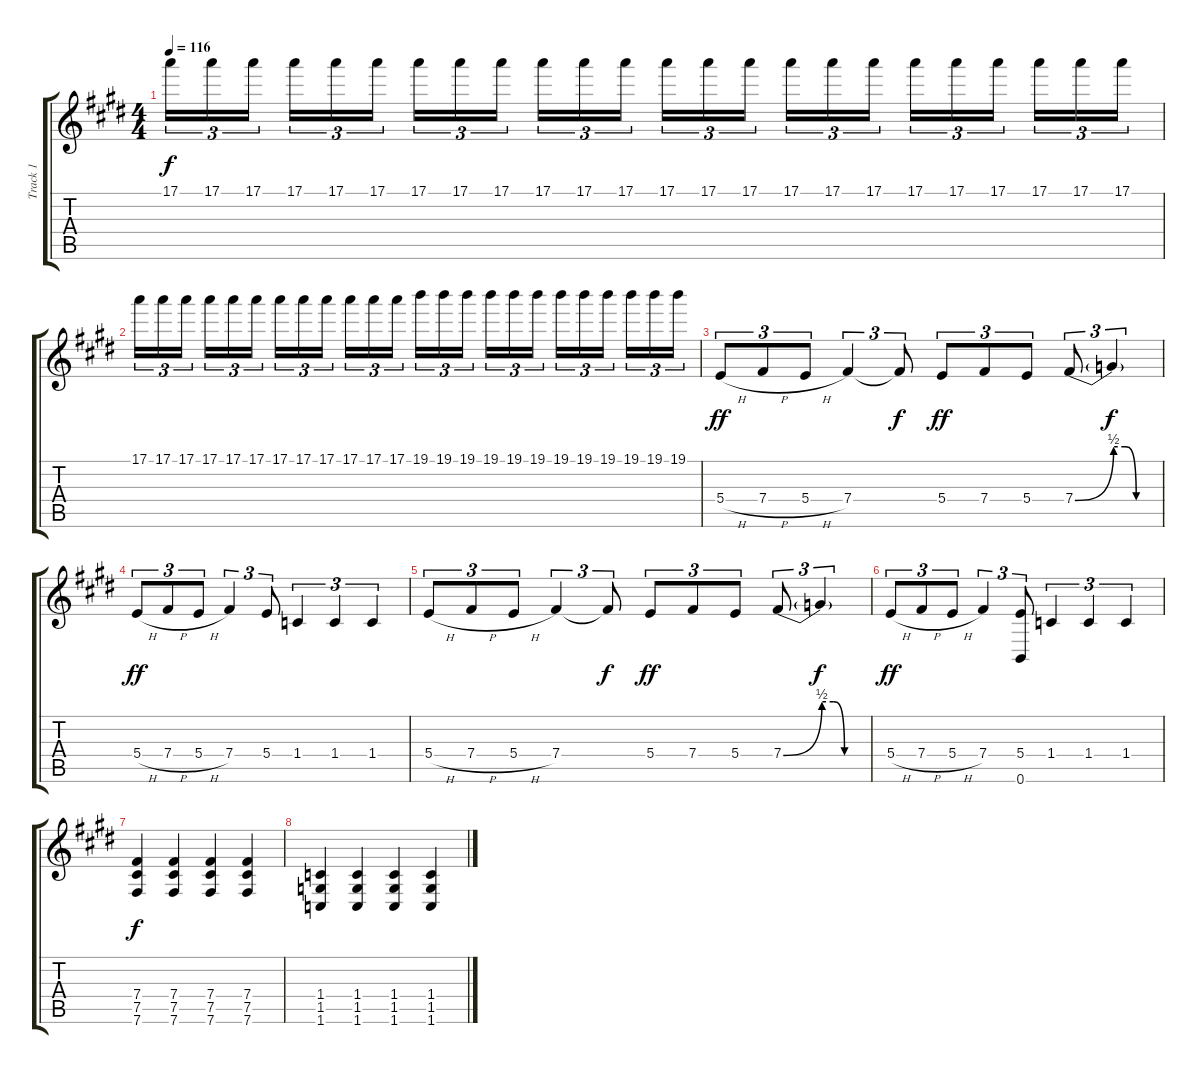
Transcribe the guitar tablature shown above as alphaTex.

\track ("Track 1" "Track 1") {instrument electricguitarclean}
\staff {score tabs}
\tuning (E4 B3 G3 B2 Gb2 B1) {hide}
\ts (4 4)
\tempo 116
\clef g2
\ks c#minor
17.1.16{tu (3 2) dy f} 17.1.16{tu (3 2)} 17.1.16{tu (3 2) beam splitsecondary} 17.1.16{tu (3 2)} 17.1.16{tu (3 2)} 17.1.16{tu (3 2)} 17.1.16{tu (3 2)} 17.1.16{tu (3 2)} 17.1.16{tu (3 2) beam splitsecondary} 17.1.16{tu (3 2)} 17.1.16{tu (3 2)} 17.1.16{tu (3 2)} 17.1.16{tu (3 2)} 17.1.16{tu (3 2)} 17.1.16{tu (3 2) beam splitsecondary} 17.1.16{tu (3 2)} 17.1.16{tu (3 2)} 17.1.16{tu (3 2)} 17.1.16{tu (3 2)} 17.1.16{tu (3 2)} 17.1.16{tu (3 2) beam splitsecondary} 17.1.16{tu (3 2)} 17.1.16{tu (3 2)} 17.1.16{tu (3 2)} |
17.1.16{tu (3 2)} 17.1.16{tu (3 2)} 17.1.16{tu (3 2) beam splitsecondary} 17.1.16{tu (3 2)} 17.1.16{tu (3 2)} 17.1.16{tu (3 2)} 17.1.16{tu (3 2)} 17.1.16{tu (3 2)} 17.1.16{tu (3 2) beam splitsecondary} 17.1.16{tu (3 2)} 17.1.16{tu (3 2)} 17.1.16{tu (3 2)} 19.1.16{tu (3 2)} 19.1.16{tu (3 2)} 19.1.16{tu (3 2) beam splitsecondary} 19.1.16{tu (3 2)} 19.1.16{tu (3 2)} 19.1.16{tu (3 2)} 19.1.16{tu (3 2)} 19.1.16{tu (3 2)} 19.1.16{tu (3 2) beam splitsecondary} 19.1.16{tu (3 2)} 19.1.16{tu (3 2)} 19.1.16{tu (3 2)} |
5.4{h}.8{tu (3 2) dy ff} 7.4{h}.8{tu (3 2)} 5.4{h}.8{tu (3 2)} 7.4.4{tu (3 2)} 7.4{t}.8{tu (3 2) dy f} 5.4.8{tu (3 2) dy ff} 7.4.8{tu (3 2)} 5.4.8{tu (3 2)} 7.4{be (bend 0 0 60 2)}.8{tu (3 2)} 7.4{be (custom 0 2 15 2 30 0 60 0) t}.4{tu (3 2) dy f} |
5.4{h}.8{tu (3 2) dy ff} 7.4{h}.8{tu (3 2)} 5.4{h}.8{tu (3 2)} 7.4.4{tu (3 2)} 5.4.8{tu (3 2)} 1.4.4{tu (3 2)} 1.4.4{tu (3 2)} 1.4.4{tu (3 2)} |
5.4{h}.8{tu (3 2)} 7.4{h}.8{tu (3 2)} 5.4{h}.8{tu (3 2)} 7.4.4{tu (3 2)} 7.4{t}.8{tu (3 2) dy f} 5.4.8{tu (3 2) dy ff} 7.4.8{tu (3 2)} 5.4.8{tu (3 2)} 7.4{be (bend 0 0 60 2)}.8{tu (3 2)} 7.4{be (custom 0 2 15 2 30 0 60 0) t}.4{tu (3 2) dy f} |
5.4{h}.8{tu (3 2) dy ff} 7.4{h}.8{tu (3 2)} 5.4{h}.8{tu (3 2)} 7.4.4{tu (3 2)} (5.4 0.6).8{tu (3 2)} 1.4.4{tu (3 2)} 1.4.4{tu (3 2)} 1.4.4{tu (3 2)} |
(7.4 7.5 7.6).4{dy f} (7.4 7.5 7.6).4 (7.4 7.5 7.6).4 (7.4 7.5 7.6).4 |
(1.4 1.5 1.6).4 (1.4 1.5 1.6).4 (1.4 1.5 1.6).4 (1.4 1.5 1.6).4
